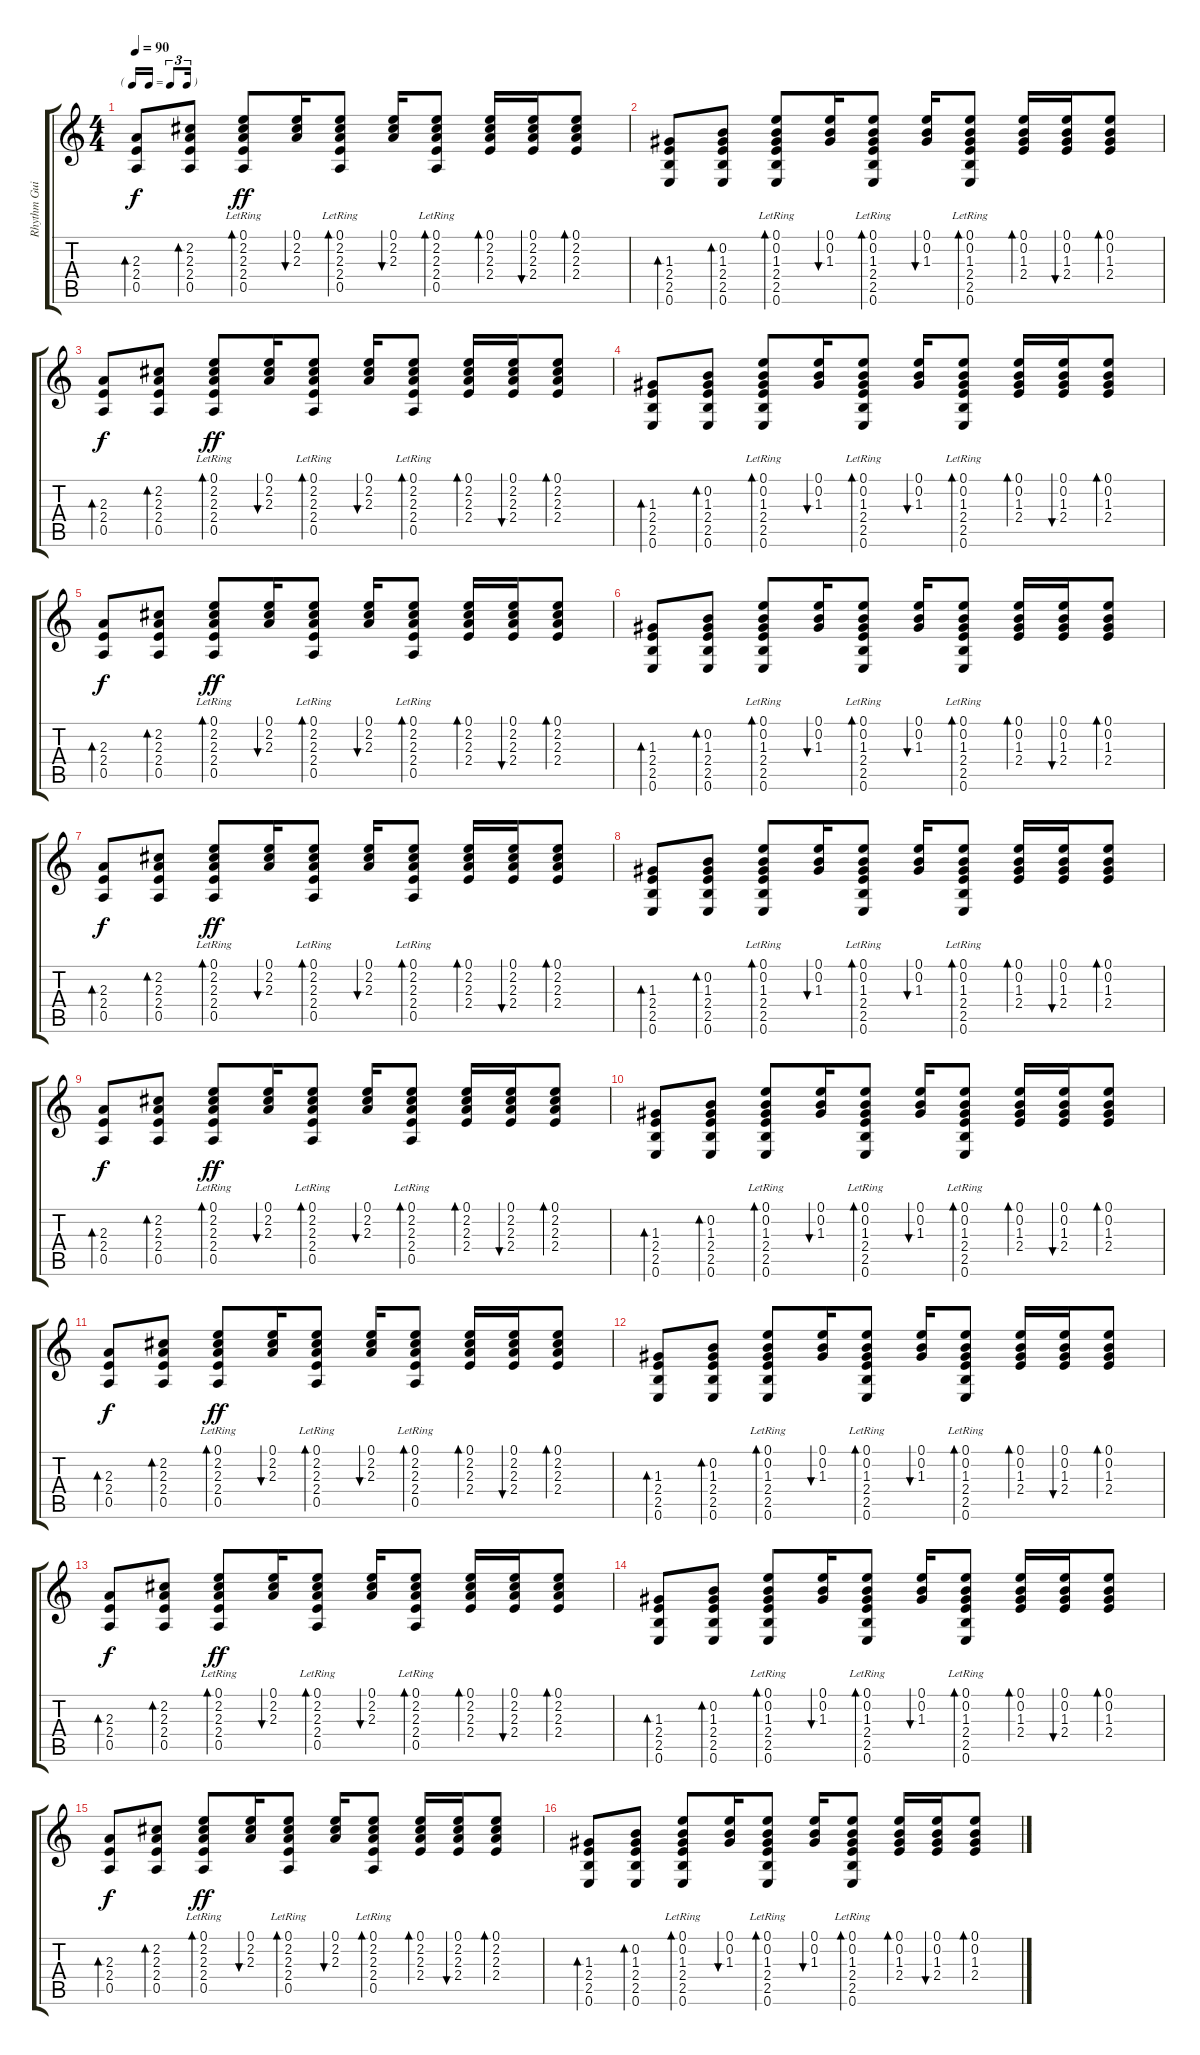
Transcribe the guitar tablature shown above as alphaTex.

\track ("Rhythm Guitar" "Rhythm Gui") {instrument acousticguitarsteel}
\staff {score tabs}
\tuning (E4 B3 G3 D3 A2 E2) {hide}
\ts (4 4)
\tf triplet16th
\tempo 90
\clef g2
\ks c
(2.3 2.4 0.5).8{bd 60 dy f} (2.2 2.3 2.4 0.5).8{bd 60} (0.1 2.2 2.3 2.4{lr} 0.5{lr}).8{bd 60 dy ff} (0.1 2.2 2.3).16{bu 60} (0.1 2.2 2.3 2.4{lr} 0.5{lr}).8{bd 60} (0.1 2.2 2.3).16{bu 60} (0.1 2.2 2.3 2.4 0.5{lr}).8{bd 60} (0.1 2.2 2.3 2.4).16{bd 60} (0.1 2.2 2.3 2.4).16{bu 60} (0.1 2.2 2.3 2.4).8{bd 60} |
(1.3 2.4 2.5 0.6).8{bd 60} (0.2 1.3 2.4 2.5 0.6).8{bd 60} (0.1 0.2 1.3 2.4{lr} 2.5{lr} 0.6{lr}).8{bd 60} (0.1 0.2 1.3).16{bu 60} (0.1 0.2 1.3 2.4{lr} 2.5{lr} 0.6{lr}).8{bd 60} (0.1 0.2 1.3).16{bu 60} (0.1 0.2 1.3 2.4 2.5{lr} 0.6).8{bd 60} (0.1 0.2 1.3 2.4).16{bd 60} (0.1 0.2 1.3 2.4).16{bu 60} (0.1 0.2 1.3 2.4).8{bd 60} |
(2.3 2.4 0.5).8{bd 60 dy f} (2.2 2.3 2.4 0.5).8{bd 60} (0.1 2.2 2.3 2.4{lr} 0.5{lr}).8{bd 60 dy ff} (0.1 2.2 2.3).16{bu 60} (0.1 2.2 2.3 2.4{lr} 0.5{lr}).8{bd 60} (0.1 2.2 2.3).16{bu 60} (0.1 2.2 2.3 2.4 0.5{lr}).8{bd 60} (0.1 2.2 2.3 2.4).16{bd 60} (0.1 2.2 2.3 2.4).16{bu 60} (0.1 2.2 2.3 2.4).8{bd 60} |
(1.3 2.4 2.5 0.6).8{bd 60} (0.2 1.3 2.4 2.5 0.6).8{bd 60} (0.1 0.2 1.3 2.4{lr} 2.5{lr} 0.6{lr}).8{bd 60} (0.1 0.2 1.3).16{bu 60} (0.1 0.2 1.3 2.4{lr} 2.5{lr} 0.6{lr}).8{bd 60} (0.1 0.2 1.3).16{bu 60} (0.1 0.2 1.3 2.4 2.5{lr} 0.6).8{bd 60} (0.1 0.2 1.3 2.4).16{bd 60} (0.1 0.2 1.3 2.4).16{bu 60} (0.1 0.2 1.3 2.4).8{bd 60} |
(2.3 2.4 0.5).8{bd 60 dy f} (2.2 2.3 2.4 0.5).8{bd 60} (0.1 2.2 2.3 2.4{lr} 0.5{lr}).8{bd 60 dy ff} (0.1 2.2 2.3).16{bu 60} (0.1 2.2 2.3 2.4{lr} 0.5{lr}).8{bd 60} (0.1 2.2 2.3).16{bu 60} (0.1 2.2 2.3 2.4 0.5{lr}).8{bd 60} (0.1 2.2 2.3 2.4).16{bd 60} (0.1 2.2 2.3 2.4).16{bu 60} (0.1 2.2 2.3 2.4).8{bd 60} |
(1.3 2.4 2.5 0.6).8{bd 60} (0.2 1.3 2.4 2.5 0.6).8{bd 60} (0.1 0.2 1.3 2.4{lr} 2.5{lr} 0.6{lr}).8{bd 60} (0.1 0.2 1.3).16{bu 60} (0.1 0.2 1.3 2.4{lr} 2.5{lr} 0.6{lr}).8{bd 60} (0.1 0.2 1.3).16{bu 60} (0.1 0.2 1.3 2.4 2.5{lr} 0.6).8{bd 60} (0.1 0.2 1.3 2.4).16{bd 60} (0.1 0.2 1.3 2.4).16{bu 60} (0.1 0.2 1.3 2.4).8{bd 60} |
(2.3 2.4 0.5).8{bd 60 dy f} (2.2 2.3 2.4 0.5).8{bd 60} (0.1 2.2 2.3 2.4{lr} 0.5{lr}).8{bd 60 dy ff} (0.1 2.2 2.3).16{bu 60} (0.1 2.2 2.3 2.4{lr} 0.5{lr}).8{bd 60} (0.1 2.2 2.3).16{bu 60} (0.1 2.2 2.3 2.4 0.5{lr}).8{bd 60} (0.1 2.2 2.3 2.4).16{bd 60} (0.1 2.2 2.3 2.4).16{bu 60} (0.1 2.2 2.3 2.4).8{bd 60} |
(1.3 2.4 2.5 0.6).8{bd 60} (0.2 1.3 2.4 2.5 0.6).8{bd 60} (0.1 0.2 1.3 2.4{lr} 2.5{lr} 0.6{lr}).8{bd 60} (0.1 0.2 1.3).16{bu 60} (0.1 0.2 1.3 2.4{lr} 2.5{lr} 0.6{lr}).8{bd 60} (0.1 0.2 1.3).16{bu 60} (0.1 0.2 1.3 2.4 2.5{lr} 0.6).8{bd 60} (0.1 0.2 1.3 2.4).16{bd 60} (0.1 0.2 1.3 2.4).16{bu 60} (0.1 0.2 1.3 2.4).8{bd 60} |
(2.3 2.4 0.5).8{bd 60 dy f} (2.2 2.3 2.4 0.5).8{bd 60} (0.1 2.2 2.3 2.4{lr} 0.5{lr}).8{bd 60 dy ff} (0.1 2.2 2.3).16{bu 60} (0.1 2.2 2.3 2.4{lr} 0.5{lr}).8{bd 60} (0.1 2.2 2.3).16{bu 60} (0.1 2.2 2.3 2.4 0.5{lr}).8{bd 60} (0.1 2.2 2.3 2.4).16{bd 60} (0.1 2.2 2.3 2.4).16{bu 60} (0.1 2.2 2.3 2.4).8{bd 60} |
(1.3 2.4 2.5 0.6).8{bd 60} (0.2 1.3 2.4 2.5 0.6).8{bd 60} (0.1 0.2 1.3 2.4{lr} 2.5{lr} 0.6{lr}).8{bd 60} (0.1 0.2 1.3).16{bu 60} (0.1 0.2 1.3 2.4{lr} 2.5{lr} 0.6{lr}).8{bd 60} (0.1 0.2 1.3).16{bu 60} (0.1 0.2 1.3 2.4 2.5{lr} 0.6).8{bd 60} (0.1 0.2 1.3 2.4).16{bd 60} (0.1 0.2 1.3 2.4).16{bu 60} (0.1 0.2 1.3 2.4).8{bd 60} |
(2.3 2.4 0.5).8{bd 60 dy f} (2.2 2.3 2.4 0.5).8{bd 60} (0.1 2.2 2.3 2.4{lr} 0.5{lr}).8{bd 60 dy ff} (0.1 2.2 2.3).16{bu 60} (0.1 2.2 2.3 2.4{lr} 0.5{lr}).8{bd 60} (0.1 2.2 2.3).16{bu 60} (0.1 2.2 2.3 2.4 0.5{lr}).8{bd 60} (0.1 2.2 2.3 2.4).16{bd 60} (0.1 2.2 2.3 2.4).16{bu 60} (0.1 2.2 2.3 2.4).8{bd 60} |
(1.3 2.4 2.5 0.6).8{bd 60} (0.2 1.3 2.4 2.5 0.6).8{bd 60} (0.1 0.2 1.3 2.4{lr} 2.5{lr} 0.6{lr}).8{bd 60} (0.1 0.2 1.3).16{bu 60} (0.1 0.2 1.3 2.4{lr} 2.5{lr} 0.6{lr}).8{bd 60} (0.1 0.2 1.3).16{bu 60} (0.1 0.2 1.3 2.4 2.5{lr} 0.6).8{bd 60} (0.1 0.2 1.3 2.4).16{bd 60} (0.1 0.2 1.3 2.4).16{bu 60} (0.1 0.2 1.3 2.4).8{bd 60} |
(2.3 2.4 0.5).8{bd 60 dy f} (2.2 2.3 2.4 0.5).8{bd 60} (0.1 2.2 2.3 2.4{lr} 0.5{lr}).8{bd 60 dy ff} (0.1 2.2 2.3).16{bu 60} (0.1 2.2 2.3 2.4{lr} 0.5{lr}).8{bd 60} (0.1 2.2 2.3).16{bu 60} (0.1 2.2 2.3 2.4 0.5{lr}).8{bd 60} (0.1 2.2 2.3 2.4).16{bd 60} (0.1 2.2 2.3 2.4).16{bu 60} (0.1 2.2 2.3 2.4).8{bd 60} |
(1.3 2.4 2.5 0.6).8{bd 60} (0.2 1.3 2.4 2.5 0.6).8{bd 60} (0.1 0.2 1.3 2.4{lr} 2.5{lr} 0.6{lr}).8{bd 60} (0.1 0.2 1.3).16{bu 60} (0.1 0.2 1.3 2.4{lr} 2.5{lr} 0.6{lr}).8{bd 60} (0.1 0.2 1.3).16{bu 60} (0.1 0.2 1.3 2.4 2.5{lr} 0.6).8{bd 60} (0.1 0.2 1.3 2.4).16{bd 60} (0.1 0.2 1.3 2.4).16{bu 60} (0.1 0.2 1.3 2.4).8{bd 60} |
(2.3 2.4 0.5).8{bd 60 dy f} (2.2 2.3 2.4 0.5).8{bd 60} (0.1 2.2 2.3 2.4{lr} 0.5{lr}).8{bd 60 dy ff} (0.1 2.2 2.3).16{bu 60} (0.1 2.2 2.3 2.4{lr} 0.5{lr}).8{bd 60} (0.1 2.2 2.3).16{bu 60} (0.1 2.2 2.3 2.4 0.5{lr}).8{bd 60} (0.1 2.2 2.3 2.4).16{bd 60} (0.1 2.2 2.3 2.4).16{bu 60} (0.1 2.2 2.3 2.4).8{bd 60} |
(1.3 2.4 2.5 0.6).8{bd 60} (0.2 1.3 2.4 2.5 0.6).8{bd 60} (0.1 0.2 1.3 2.4{lr} 2.5{lr} 0.6{lr}).8{bd 60} (0.1 0.2 1.3).16{bu 60} (0.1 0.2 1.3 2.4{lr} 2.5{lr} 0.6{lr}).8{bd 60} (0.1 0.2 1.3).16{bu 60} (0.1 0.2 1.3 2.4 2.5{lr} 0.6).8{bd 60} (0.1 0.2 1.3 2.4).16{bd 60} (0.1 0.2 1.3 2.4).16{bu 60} (0.1 0.2 1.3 2.4).8{bd 60}
